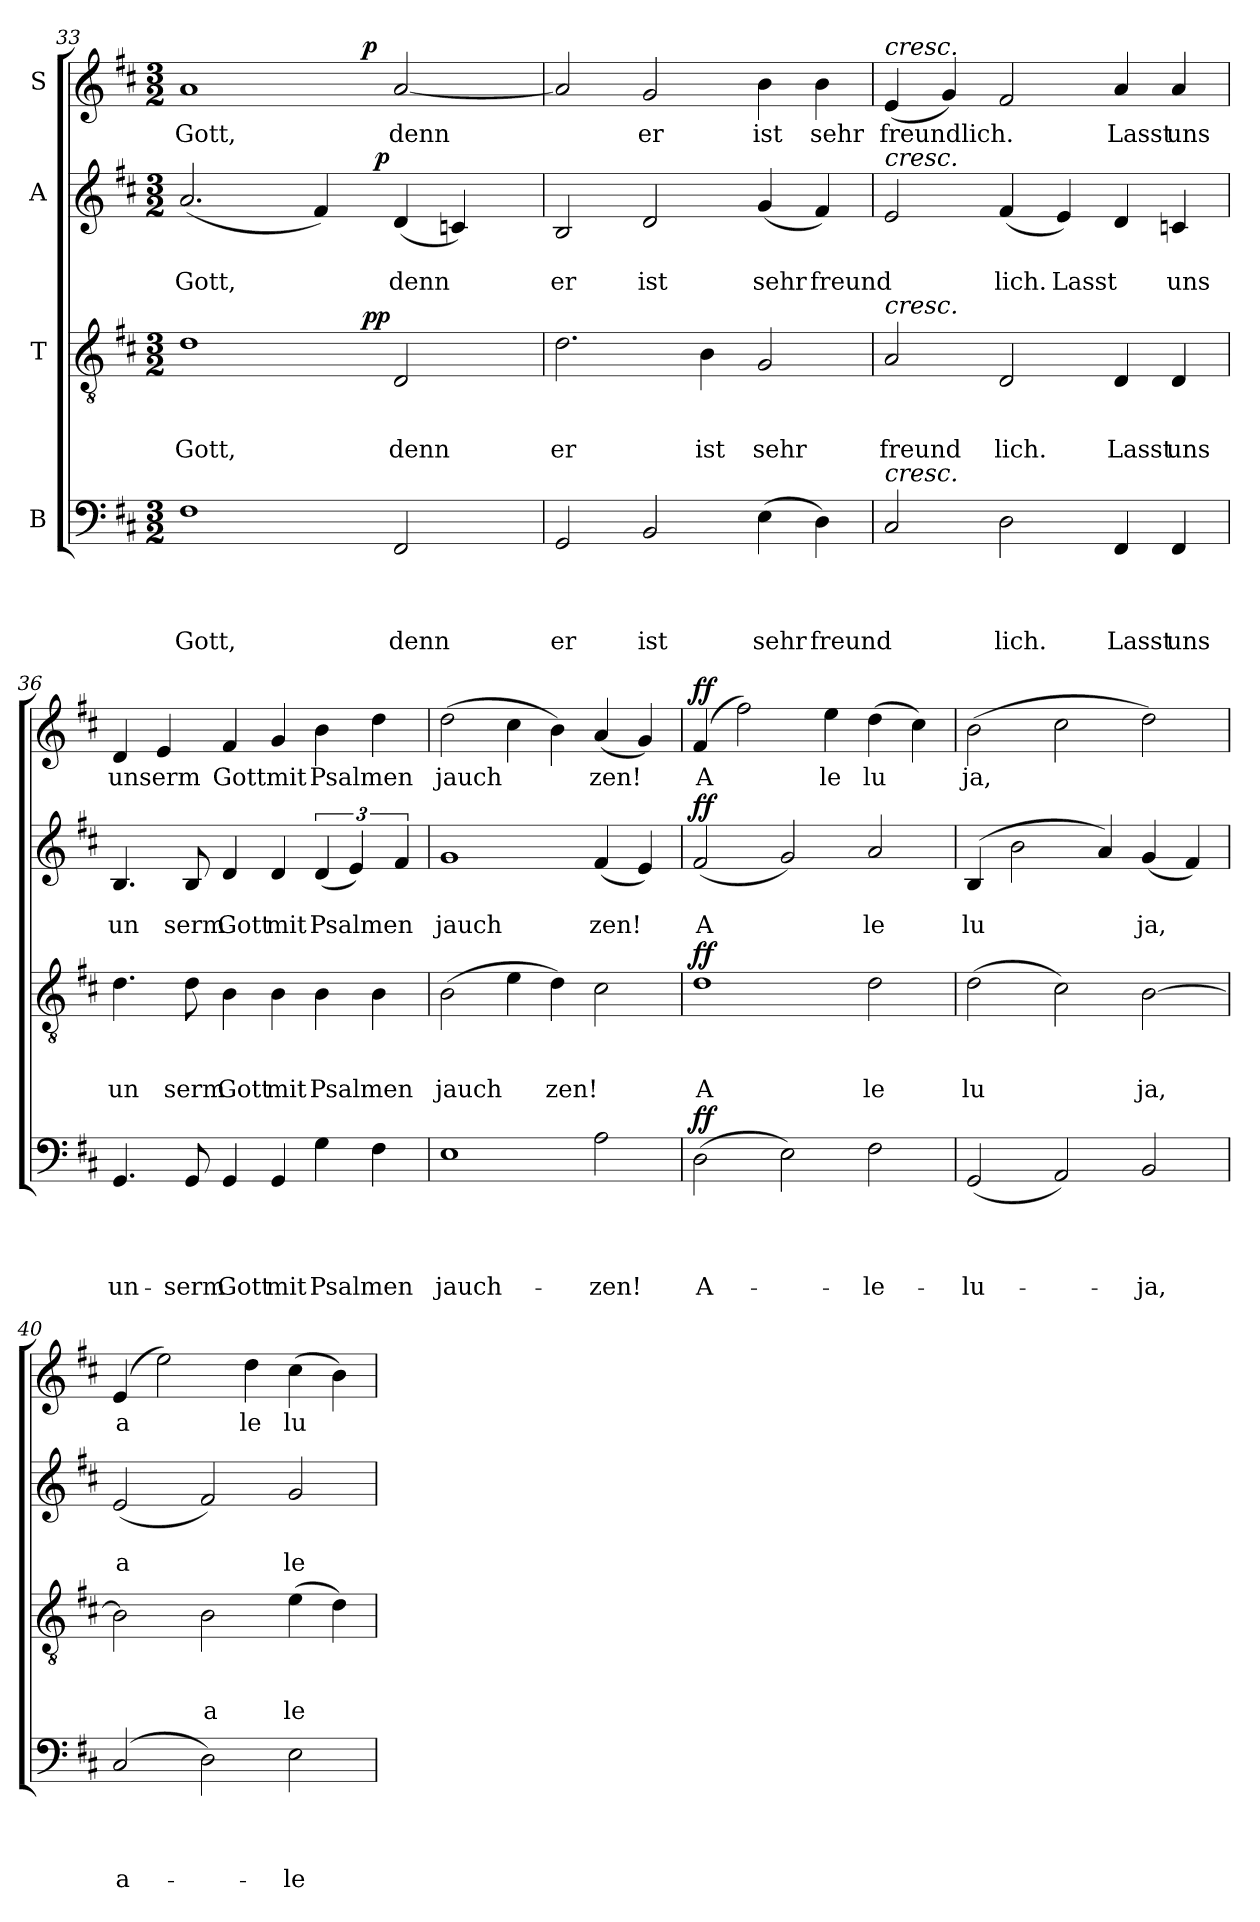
**kern	**text	**text	**text	**text	**dynam	**kern	**text	**text	**text	**dynam	**kern	**text	**text	**dynam	**kern	**text	**dynam
*part4	*part4	*part4	*part4	*part4	*part4	*part3	*part3	*part3	*part3	*part3	*part2	*part2	*part2	*part2	*part1	*part1	*part1
*staff4	*staff4	*staff4	*staff4	*staff4	*staff4	*staff3	*staff3	*staff3	*staff3	*staff3	*staff2	*staff2	*staff2	*staff2	*staff1	*staff1	*staff1
*I"B	*	*	*	*	*	*I"T	*	*	*	*	*I"A	*	*	*	*I"S	*	*
*clefF4	*	*	*	*	*	*clefGv2	*	*	*	*	*clefG2	*	*	*	*clefG2	*	*
*k[f#c#]	*	*	*	*	*	*k[f#c#]	*	*	*	*	*k[f#c#]	*	*	*	*k[f#c#]	*	*
*D:	*	*	*	*	*	*D:	*	*	*	*	*D:	*	*	*	*D:	*	*
*M3/2	*	*	*	*	*	*M3/2	*	*	*	*	*M3/2	*	*	*	*M3/2	*	*
=33	=33	=33	=33	=33	=33	=33	=33	=33	=33	=33	=33	=33	=33	=33	=33	=33	=33
!	!	!	!	!LO:LY:b	!	!	!	!	!LO:LY:b	!	!	!	!LO:LY:b	!	!	!LO:LY:b	!
*	*	*	*	*	*	*^	*	*	*	*	*^	*	*	*	*^	*	*
1F#	.	.	.	Gott,	.	1d	2...ryy	.	.	Gott,	.	(<2.a/	3%2ryy	.	Gott,	.	1a	2...ryy	Gott,	.
.	.	.	.	.	.	.	.	.	.	.	.	.	6..ryy	.	.	.	.	.	.	.
.	.	.	.	.	.	.	.	.	.	.	.	4f#/)	.	.	.	.	.	.	.	.
!	!	!	!	!	!	!	!	!	!	!	!LO:DY:a	!	!	!	!	!	!	!	!	!
!	!	!	!	!	!	!	!	!	!	!	!LO:DY:n=1:b	!	!	!	!	!	!	!	!	!LO:DY:a
.	.	.	.	.	.	.	2ryy	.	.	.	p p	.	.	.	.	.	.	2ryy	.	p
!	!	!	!	!	!	!	!	!	!	!	!	!	!	!	!	!LO:DY:a	!	!	!	!
.	.	.	.	.	.	.	.	.	.	.	.	.	3ryy	.	.	p	.	.	.	.
!	!	!	!	!LO:LY:b	!	!	!	!	!	!LO:LY:b	!	!	!	!	!LO:LY:b	!	!	!	!LO:LY:b	!
2FF#/	.	.	.	denn	.	2D/	.	.	.	denn	.	(<4d/	.	.	denn	.	[<2a/	.	denn	.
.	.	.	.	.	.	.	.	.	.	.	.	4cn/)	.	.	.	.	.	.	.	.
.	.	.	.	.	.	.	.	.	.	.	.	.	6ryy	.	.	.	.	.	.	.
.	.	.	.	.	.	.	16ryy	.	.	.	.	.	.	.	.	.	.	16ryy	.	.
.	.	.	.	.	.	.	.	.	.	.	.	.	24ryy	.	.	.	.	.	.	.
=34	=34	=34	=34	=34	=34	=34	=34	=34	=34	=34	=34	=34	=34	=34	=34	=34	=34	=34	=34	=34
!	!	!	!	!LO:LY:b	!	!	!	!	!	!LO:LY:b	!	!	!	!	!LO:LY:b	!	!	!	!	!
*	*	*	*	*	*	*v	*v	*	*	*	*	*	*	*	*	*	*v	*v	*	*
*	*	*	*	*	*	*	*	*	*	*	*v	*v	*	*	*	*	*	*
2GG/	.	.	.	er	.	2.d\	.	.	er	.	2B/	.	er	.	2a/]	.	.
!	!	!	!	!LO:LY:b	!	!	!	!	!	!	!	!	!LO:LY:b	!	!	!LO:LY:b	!
2BB/	.	.	.	ist	.	.	.	.	.	.	2d/	.	ist	.	2g/	er	.
!	!	!	!	!	!	!	!	!	!LO:LY:b	!	!	!	!	!	!	!	!
.	.	.	.	.	.	4B\	.	.	ist	.	.	.	.	.	.	.	.
!	!	!	!	!LO:LY:b	!	!	!	!	!LO:LY:b	!	!	!	!LO:LY:b	!	!	!LO:LY:b	!
(>4E\	.	.	.	sehr	.	2G/	.	.	sehr	.	(<4g/	.	sehr	.	4b\	ist	.
!	!	!	!	!LO:LY:b	!	!	!	!	!	!	!	!	!LO:LY:b	!	!	!LO:LY:b	!
4D\)	.	.	.	freund	.	.	.	.	.	.	4f#/)	.	freund	.	4b\	sehr	.
=35	=35	=35	=35	=35	=35	=35	=35	=35	=35	=35	=35	=35	=35	=35	=35	=35	=35
!	!	!	!	!	!	!	!	!	!	!	!	!	!	!	!LO:TX:a:i:t=cresc.	!	!
!	!	!	!	!	!	!	!	!	!	!	!LO:TX:a:i:t=cresc.	!	!	!	!	!	!
!	!	!	!	!	!	!LO:TX:a:i:t=cresc.	!	!	!	!	!	!	!	!	!	!	!
!LO:TX:a:i:t=cresc.	!	!	!	!	!	!	!	!	!	!	!	!	!	!	!	!	!
!	!	!	!	!	!	!	!	!	!LO:LY:b	!	!	!	!	!	!	!LO:LY:b	!
2C#/	.	.	.	.	.	2A/	.	.	freund	.	2e/	.	.	.	(<4e/	freundlich.	.
.	.	.	.	.	.	.	.	.	.	.	.	.	.	.	4g/)	.	.
!	!	!	!	!LO:LY:b	!	!	!	!	!LO:LY:b	!	!	!	!LO:LY:b	!	!	!	!
2D\	.	.	.	lich.	.	2D/	.	.	lich.	.	(<4f#/	.	lich.	.	2f#/	.	.
!	!	!	!	!	!	!	!	!	!	!	!	!	!LO:LY:b	!	!	!	!
.	.	.	.	.	.	.	.	.	.	.	4e/)	.	Lasst	.	.	.	.
!	!	!	!	!LO:LY:b	!	!	!	!	!LO:LY:b	!	!	!	!	!	!	!LO:LY:b	!
4FF#/	.	.	.	Lasst	.	4D/	.	.	Lasst	.	4d/	.	.	.	4a/	Lasst	.
!	!	!	!	!LO:LY:b	!	!	!	!	!LO:LY:b	!	!	!	!LO:LY:b	!	!	!LO:LY:b	!
4FF#/	.	.	.	uns	.	4D/	.	.	uns	.	4cn/	.	uns	.	4a</	uns	.
!!LO:LB:g=z
=36	=36	=36	=36	=36	=36	=36	=36	=36	=36	=36	=36	=36	=36	=36	=36	=36	=36
!	!	!	!	!LO:LY:b	!	!	!	!	!LO:LY:b	!	!	!	!LO:LY:b	!	!	!LO:LY:b	!
4.GG/	.	.	.	un-	.	4.d\	.	.	un	.	4.B/	.	un	.	4d/	unserm	.
.	.	.	.	.	.	.	.	.	.	.	.	.	.	.	4e/	.	.
!	!	!	!	!LO:LY:b	!	!	!	!	!LO:LY:b	!	!	!	!LO:LY:b	!	!	!	!
8GG/	.	.	.	-serm	.	8d\	.	.	serm	.	8B/	.	serm	.	.	.	.
!	!	!	!	!LO:LY:b	!	!	!	!	!LO:LY:b	!	!	!	!LO:LY:b	!	!	!LO:LY:b	!
4GG/	.	.	.	Gott	.	4B\	.	.	Gott	.	4d/	.	Gott	.	4f#/	Gott	.
!	!	!	!	!LO:LY:b	!	!	!	!	!LO:LY:b	!	!	!	!LO:LY:b	!	!	!LO:LY:b	!
4GG/	.	.	.	mit	.	4B\	.	.	mit	.	4d/	.	mit	.	4g/	mit	.
!	!	!	!	!LO:LY:b	!	!	!	!	!LO:LY:b	!	!	!	!LO:LY:b	!	!	!LO:LY:b	!
4G\	.	.	.	Psalmen	.	4B\	.	.	Psalmen	.	(<6d/	.	Psalmen	.	4b\	Psalmen	.
.	.	.	.	.	.	.	.	.	.	.	6e/)	.	.	.	.	.	.
4F#\	.	.	.	.	.	4B\	.	.	.	.	.	.	.	.	4dd\	.	.
.	.	.	.	.	.	.	.	.	.	.	6f#/	.	.	.	.	.	.
=37	=37	=37	=37	=37	=37	=37	=37	=37	=37	=37	=37	=37	=37	=37	=37	=37	=37
!	!	!	!	!LO:LY:b	!	!	!	!	!LO:LY:b	!	!	!	!LO:LY:b	!	!	!LO:LY:b	!
1E	.	.	.	jauch-	.	(>2B\	.	.	jauch	.	1g	.	jauch	.	(>2dd\	jauch	.
.	.	.	.	.	.	4e\	.	.	.	.	.	.	.	.	4cc#\	.	.
!	!	!	!	!	!	!	!	!	!LO:LY:b	!	!	!	!	!	!	!	!
.	.	.	.	.	.	4d\)	.	.	zen!	.	.	.	.	.	4b\)	.	.
!	!	!	!	!LO:LY:b	!	!	!	!	!	!	!	!	!LO:LY:b	!	!	!LO:LY:b	!
2A\	.	.	.	-zen!	.	2c#\	.	.	.	.	(<4f#/	.	zen!	.	(<4a/	zen!	.
.	.	.	.	.	.	.	.	.	.	.	4e/)	.	.	.	4g/)	.	.
=38	=38	=38	=38	=38	=38	=38	=38	=38	=38	=38	=38	=38	=38	=38	=38	=38	=38
!	!	!	!	!LO:LY:b	!LO:DY:a	!	!	!	!LO:LY:b	!LO:DY:a	!	!	!LO:LY:b	!LO:DY:a	!	!LO:LY:b	!LO:DY:a
(>2D\	.	.	.	A-	ff	1d	.	.	A	ff	(<2f#/	.	A	ff	(4f#/	A	ff
.	.	.	.	.	.	.	.	.	.	.	.	.	.	.	2ff#\)	.	.
2E\)	.	.	.	.	.	.	.	.	.	.	2g/)	.	.	.	.	.	.
!	!	!	!	!	!	!	!	!	!	!	!	!	!	!	!	!LO:LY:b	!
.	.	.	.	.	.	.	.	.	.	.	.	.	.	.	4ee\	le	.
!	!	!	!	!LO:LY:b	!	!	!	!	!LO:LY:b	!	!	!	!LO:LY:b	!	!	!LO:LY:b	!
2F#\	.	.	.	-le-	.	2d\	.	.	le	.	2a/	.	le	.	(>4dd\	lu	.
.	.	.	.	.	.	.	.	.	.	.	.	.	.	.	4cc#\)	.	.
=39	=39	=39	=39	=39	=39	=39	=39	=39	=39	=39	=39	=39	=39	=39	=39	=39	=39
!	!	!	!	!LO:LY:b	!	!	!	!	!LO:LY:b	!	!	!	!LO:LY:b	!	!	!LO:LY:b	!
(<2GG/	.	.	.	-lu-	.	(>2d\	.	.	lu	.	(4B/	.	lu	.	(>2b\	ja,	.
.	.	.	.	.	.	.	.	.	.	.	2b\	.	.	.	.	.	.
2AA/)	.	.	.	.	.	2c#\)	.	.	.	.	.	.	.	.	2cc#\	.	.
.	.	.	.	.	.	.	.	.	.	.	4a/)	.	.	.	.	.	.
!	!	!	!	!LO:LY:b	!	!	!	!	!LO:LY:b	!	!	!	!LO:LY:b	!	!	!	!
2BB/	.	.	.	-ja,	.	[>2B\	.	.	ja,	.	(<4g/	.	ja,	.	2dd\)	.	.
.	.	.	.	.	.	.	.	.	.	.	4f#/)	.	.	.	.	.	.
=40	=40	=40	=40	=40	=40	=40	=40	=40	=40	=40	=40	=40	=40	=40	=40	=40	=40
!	!	!	!	!LO:LY:b	!	!	!	!	!	!	!	!	!LO:LY:b	!	!	!LO:LY:b	!
(2C#/	.	.	.	a-	.	2B\]	.	.	.	.	(<2e/	.	a	.	(>4e/	a	.
.	.	.	.	.	.	.	.	.	.	.	.	.	.	.	2ee\)	.	.
!	!	!	!	!	!	!	!	!	!LO:LY:b	!	!	!	!	!	!	!	!
2D\)	.	.	.	.	.	2B\	.	.	a	.	2f#/)	.	.	.	.	.	.
!	!	!	!	!	!	!	!	!	!	!	!	!	!	!	!	!LO:LY:b	!
.	.	.	.	.	.	.	.	.	.	.	.	.	.	.	4dd\	le	.
!	!	!	!	!LO:LY:b	!	!	!	!	!LO:LY:b	!	!	!	!LO:LY:b	!	!	!LO:LY:b	!
2E\	.	.	.	-le-	.	(>4e\	.	.	le	.	2g/	.	le	.	(>4cc#\	lu	.
.	.	.	.	.	.	4d\)	.	.	.	.	.	.	.	.	4b\)	.	.
=	=	=	=	=	=	=	=	=	=	=	=	=	=	=	=	=	=
*-	*-	*-	*-	*-	*-	*-	*-	*-	*-	*-	*-	*-	*-	*-	*-	*-	*-
